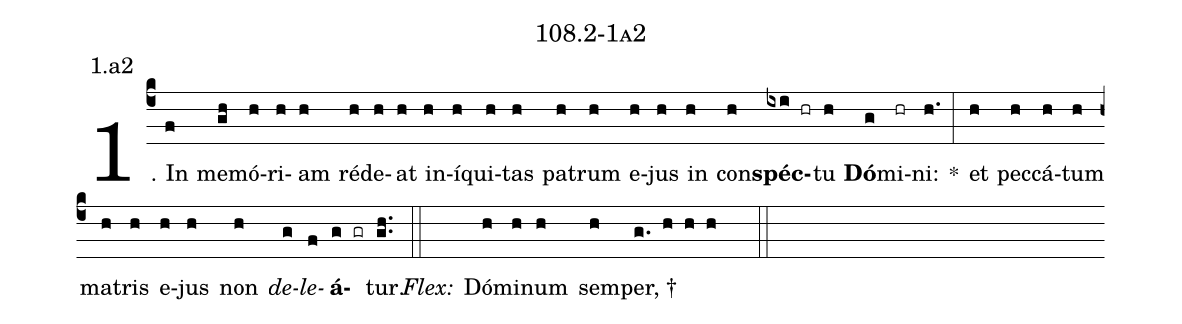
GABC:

name: 108.2-1a2;
annotation: 1.a2;
%%
(c4)1. In(f) me(gh)mó(h)ri(h)am(h) réd(h)e(h)at(h) in(h)í(h)qui(h)tas(h) pa(h)trum(h) e(h)jus(h) in(h) con(h)<b>spéc</b>(ixi hr)tu(h) <b>Dó</b>(g)mi(hr)ni:(h.) *(:) et(h) pec(h)cá(h)tum(h) ma(h)tris(h) e(h)jus(h) non(h) <i>de</i>(g)<i>le</i>(f)<b>á</b>(g gr)tur.(gh..) (::)
<i>Flex:</i>()  Dó(h)mi(h)num(h) sem(h)per, †(g. h h h  ::)
